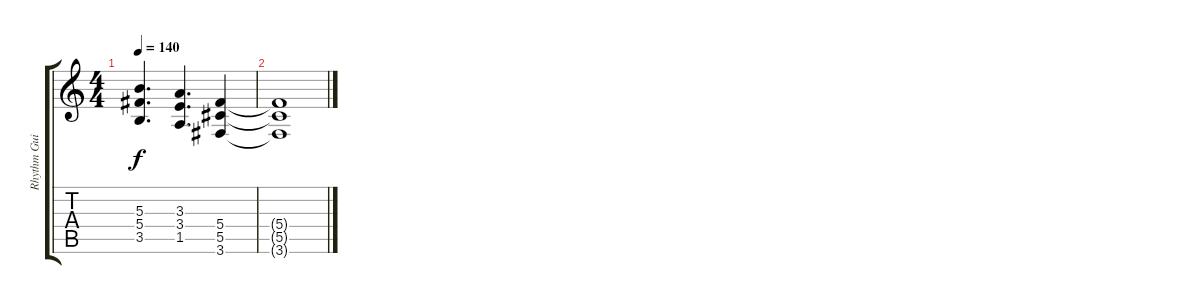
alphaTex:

\track ("Rhythm Guitar: Slash" "Rhythm Gui") {instrument distortionguitar}
\staff {score tabs}
\tuning (Eb4 Bb3 Gb3 Db3 Ab2 Eb2) {hide}
\ts (4 4)
\tempo 140
\clef g2
\ks c
(5.3 5.4 3.5).4{d dy f} (3.3 3.4 1.5).4{d} (5.4 5.5 3.6).4 |
(5.4{t} 5.5{t} 3.6{t}).1
